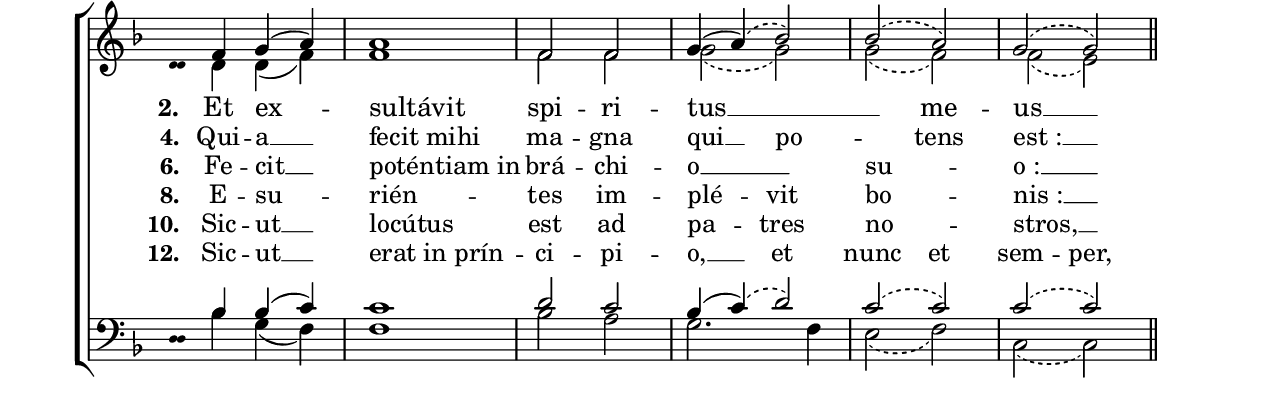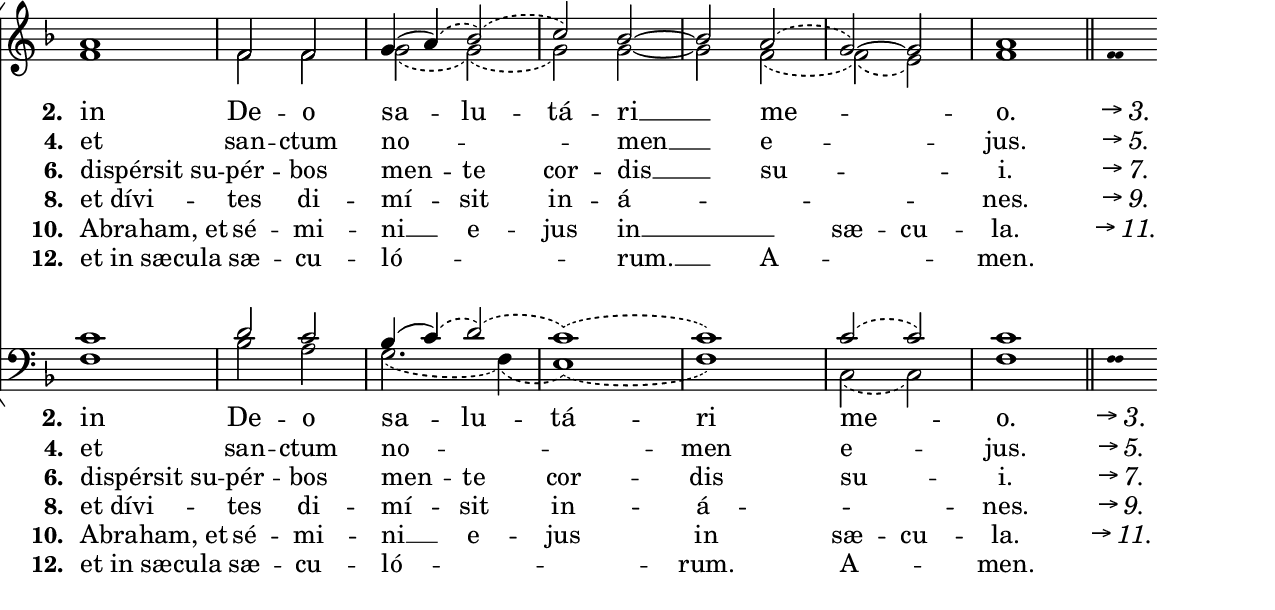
\header {
  %title = "Magnificat 1 D2 - Falso Bordone"
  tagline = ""
  composer = "SMC"
}
\include "lilypond-book-preamble.ly"

#(set-default-paper-size "letter")

stemOn = {
  \revert Staff.Stem #'transparent
  \revert Staff.Flag #'transparent
  \revert Voice.Stem #'length
}

stemOff = {
  \override Staff.Stem #'transparent = ##t
  \override Staff.Flag #'transparent = ##t
  \override Voice.Stem #'length = #0
}

\layout {
  \context {
    \Score
    \omit BarNumber
  }
}

global = {
  \key f \major
  \time 4/4
}

sopMusic = \relative c' {
  \relative c' { \stemOff \new CueVoice { d4 } \stemOn }
  f g( a) | a1 | f2 f | g4( 
  \slurDashed
  a )(
  \set melismaBusyProperties = #'()
  bes2) | bes( a) | g( g) \bar "||"
  a1 | f2 f | 
  \slurSolid \unset melismaBusyProperties
  g4(\slurDashed a)(
  \set melismaBusyProperties = #'()
  bes2)( c) bes~ | bes a( g) ~ g | a1 \bar "||"
  \relative c' { \stemOff \new CueVoice { f4 } }
}
sopWords = \lyricmode {

}

altoMusic = \relative c' {
  \relative c' { \stemOff \new CueVoice { d4 } \stemOn }
  d d( f) | f1 | f2 f2 |
  \set melismaBusyProperties = #'()
  \slurDashed
  g2( g) | g2( f) | f( e) \bar "||"
  f1 | f2 f | g2( g)( | g) g ~ | g f( | f)( e) | f1 \bar "||"
  \relative c' { \stemOff \new CueVoice { f4 } }
}

tenorMusic = \relative c' {
  \relative c { \stemOff \new CueVoice { d4 } \stemOn }
  bes bes( c) | c1 | d2 c | bes4(
  \set melismaBusyProperties = #'()
  \slurDashed
  c)( d2) | c( c) | c( c) \bar "||"
  \slurSolid
  c1 | d2 c | bes4(\slurDashed c)( d2)( c1)( c) | c2( c2) | c1 \bar "||"
  \relative c { \stemOff \new CueVoice { f4 } }
}

bassMusic = \relative c' {
  \relative c { \stemOff \new CueVoice { d4 } \stemOn }
  bes g( f) | f1 | bes2 a | g2. f4 |
  \set melismaBusyProperties = #'()
  \slurDashed
  e2( f) | c2( c2) \bar "||"
  f1 | bes2 a | g2.( f4)( e1)( f) | c2( c) | f1 \bar "||" 
  \relative c { \stemOff \new CueVoice { f4 } }
}

hiddenMusic = \relative c' {
\hideNotes
  \repeat unfold 6 { \skip1 } 
  \unset melismaBusyProperties
  f1 | bes2 a | g4( g) f2 e1 f | c2 c | f1 \bar "||" 
  f4
\unHideNotes
}

hiddenMusicII = {
  \hideNotes
  \repeat unfold 6 { \skip1 }
  \repeat unfold 7 { \skip1 }
  f4
  \unHideNotes
}

hiddenWords = \lyricmode {
  \markup\italic"→ 3."
}
hiddenWordsII = \lyricmode {
  \markup\italic"→ 5."
}
hiddenWordsIII = \lyricmode {
  \markup\italic"→ 7."
}
hiddenWordsIV = \lyricmode {
  \markup\italic"→ 9."
}
hiddenWordsV = \lyricmode {
  \markup\italic"→ 11."
}

altoWords = \lyricmode {
%  \override StanzaNumber #'font-name = #"Garamond Premier Pro"
%  \override LyricText #'font-name = #"Garamond Premier Pro"
  \set fontSize = #0.5
  \set stanza = #"2. "
  %\set vocalName = "2. "
  %\set shortVocalName = "2. "
  Et ex --
  \once \override LyricText #'self-alignment-X = #LEFT
  sultávit | spi -- ri -- tus __ _ _ me -- us __ _
  \set stanza = #"2. "
  \once \override LyricText #'self-alignment-X = #LEFT
  in | De -- o | sa -- lu -- tá -- ri __ _ me -- _ _ o.
}
altoWordsII = \lyricmode {
%  \override StanzaNumber #'font-name = #"Garamond Premier Pro"
%  \override LyricText #'font-name = #"Garamond Premier Pro"
  \set stanza = #"4. "
  Qui -- a __
  \once \override LyricText #'self-alignment-X = #LEFT
  fecit_mihi | ma -- gna | qui __ po -- _ tens | est_: __ _ |
  \set stanza = #"4. "
  \once \override LyricText #'self-alignment-X = #LEFT
  et | san -- ctum | no -- _ _ men __ _ e -- _ _ jus.
}
altoWordsIII = \lyricmode {
%  \override StanzaNumber #'font-name = #"Garamond Premier Pro"
%  \override LyricText #'font-name = #"Garamond Premier Pro"
  \set stanza = #"6. "
  Fe -- cit __ |
  \once \override LyricText #'self-alignment-X = #LEFT
  poténtiam_in | brá -- chi -- o __ _ | su -- _ o_: __ _ |
  \set stanza = #"6. "
  \once \override LyricText #'self-alignment-X = #LEFT
  dispérsit_su -- pér -- bos | men -- te | cor -- dis __ _ su -- _ _ | i.
}
altoWordsIV = \lyricmode {
%  \override StanzaNumber #'font-name = #"Garamond Premier Pro"
%  \override LyricText #'font-name = #"Garamond Premier Pro"
  \set stanza = #"8. "
  E -- su --
  \once \override LyricText #'self-alignment-X = #LEFT
  rién -- tes im -- plé -- vit | bo -- _ nis_: __ _ |
  \set stanza = #"8. "
  \once \override LyricText #'self-alignment-X = #LEFT
  et_dívi -- tes di -- mí -- sit in -- á -- _ _ _ _ | nes.
}
altoWordsV = \lyricmode {
%  \override StanzaNumber #'font-name = #"Garamond Premier Pro"
%  \override LyricText #'font-name = #"Garamond Premier Pro"
  \set stanza = #"10. "
  Sic -- ut __ |
  \once \override LyricText #'self-alignment-X = #LEFT
  locútus | est ad | pa -- tres | no -- _ stros, __ _ |
  \set stanza = #"10. "
  \once \override LyricText #'self-alignment-X = #LEFT
  Abraham,_et | sé -- mi -- ni __ e -- jus in __ _ _ | sæ -- cu -- | la.
}
altoWordsVI = \lyricmode {
%  \override StanzaNumber #'font-name = #"Garamond Premier Pro"
%  \override LyricText #'font-name = #"Garamond Premier Pro"
  \set stanza = #"12. "
  Sic -- ut __ |
  \once \override LyricText #'self-alignment-X = #LEFT
  erat_in_prín -- ci -- pi -- o, __ et | nunc et | sem -- per, |
  \set stanza = #"12. "
  \once \override LyricText #'self-alignment-X = #LEFT
  et_in_sæcula | sæ -- cu -- | ló -- _ _ rum. __ _ A -- _ _ | men.
}

bassWords = \lyricmode {
%  \override StanzaNumber #'font-name = #"Garamond Premier Pro"
%  \override LyricText #'font-name = #"Garamond Premier Pro"
  \set fontSize = #0.5
  \set stanza = #"2. "
  %\set vocalName = "2. "
  %\set shortVocalName = "2. "
%  Et ex --
%  \once \override LyricText #'self-alignment-X = #LEFT
%  sultávit | spi -- ri -- tus __ _ _ me -- us __ _
%  \set stanza = #"2. "
  \once \override LyricText #'self-alignment-X = #LEFT
  in | De -- o | sa -- lu -- tá -- ri | me -- _ o.
  \markup\italic"→ 3."
}
bassWordsII = \lyricmode {
%  \override StanzaNumber #'font-name = #"Garamond Premier Pro"
%  \override LyricText #'font-name = #"Garamond Premier Pro"
  \set stanza = #"4. "
%  Qui -- a __
%  \once \override LyricText #'self-alignment-X = #LEFT
%  fecit_mihi | ma -- gna | qui __ po -- _ | tens est_: __ _ |
%  \set stanza = #"4. "
  \once \override LyricText #'self-alignment-X = #LEFT
  et | san -- ctum | no -- _ _ men | e -- _ jus.
  \markup\italic"→ 5."
}
bassWordsIII = \lyricmode {
%  \override StanzaNumber #'font-name = #"Garamond Premier Pro"
%  \override LyricText #'font-name = #"Garamond Premier Pro"
  \set stanza = #"6. "
%  Fe -- cit __ |
%  \once \override LyricText #'self-alignment-X = #LEFT
%  poténtiam_in | brá -- chi -- o __ _ | su -- _ o_: __ _ |
%  \set stanza = #"6. "
  \once \override LyricText #'self-alignment-X = #LEFT
  dispérsit_su -- pér -- bos | men -- te | cor -- dis | su -- _ | i.
  \markup\italic"→ 7."
}
bassWordsIV = \lyricmode {
%  \override StanzaNumber #'font-name = #"Garamond Premier Pro"
%  \override LyricText #'font-name = #"Garamond Premier Pro"
  \set stanza = #"8. "
%  E -- su --
%  \once \override LyricText #'self-alignment-X = #LEFT
%  rién -- tes im -- plé -- vit | bo -- _ nis_: __ _ |
%  \set stanza = #"8. "
  \once \override LyricText #'self-alignment-X = #LEFT
  et_dívi -- tes di -- mí -- sit in -- á -- _ _ | nes.
  \markup\italic"→ 9."
}
bassWordsV = \lyricmode {
%  \override StanzaNumber #'font-name = #"Garamond Premier Pro"
%  \override LyricText #'font-name = #"Garamond Premier Pro"
  \set stanza = #"10. "
%  Sic -- ut __ |
%  \once \override LyricText #'self-alignment-X = #LEFT
%  locútus | est ad | pa -- tres | no -- _ stros, __ _ |
%  \set stanza = #"10. "
  \once \override LyricText #'self-alignment-X = #LEFT
  Abraham,_et | sé -- mi -- ni __ e -- jus in | sæ -- cu -- | la.
  \markup\italic"→ 11."
}
bassWordsVI = \lyricmode {
%  \override StanzaNumber #'font-name = #"Garamond Premier Pro"
%  \override LyricText #'font-name = #"Garamond Premier Pro"
  \set stanza = #"12. "
%  Sic -- ut __ |
%  \once \override LyricText #'self-alignment-X = #LEFT
%  erat_in_prín -- ci -- pi -- o, __ et | nunc et | sem -- per, |
%  \set stanza = #"12. "
  \once \override LyricText #'self-alignment-X = #LEFT
  et_in_sæcula | sæ -- cu -- | ló -- _ _ rum. | A -- _ | men.
}

\score {
  \new ChoirStaff <<
    %\new Lyrics = "sopranos"
    \new Staff = "women" <<
      \new Voice = "sopranos"{
        \voiceOne
        << \global \sopMusic >>
      }
      \new Voice = "altos" {
        \voiceTwo
        << \global \altoMusic >>
      }
      \new Voice = "hiddenII" {
        \voiceThree
        << \global \hiddenMusicII >>
      }
    >>
    
    \new Lyrics = "altos"
    \new Lyrics = "altosII"
    \new Lyrics = "altosIII"
    \new Lyrics = "altosIV"
    \new Lyrics = "altosV"
    \new Lyrics = "altosVI"

    \new Staff = "men" <<
      \clef bass
      \new Voice = "tenors" {
        \voiceThree
        << \global \tenorMusic >>
      }
      \new Voice = "bass"{
        \voiceFour
        << \global \bassMusic >>
      }
      \new Voice = "hidden" {
        \voiceThree
        \override Slur #'transparent = ##t
        << \global \hiddenMusic >>
      }
    >>
    \new Lyrics = "bass"
    \new Lyrics = "bassII"
    \new Lyrics = "bassIII"
    \new Lyrics = "bassIV"
    \new Lyrics = "bassV"
    \new Lyrics = "bassVI"
    
    \context Lyrics = "altos" \lyricsto "sopranos" \altoWords
    \context Lyrics = "altos" \lyricsto "hiddenII" \hiddenWords
    \context Lyrics = "altosII" \lyricsto "sopranos" \altoWordsII
    \context Lyrics = "altosII" \lyricsto "hiddenII" \hiddenWordsII
    \context Lyrics = "altosIII" \lyricsto "sopranos" \altoWordsIII
    \context Lyrics = "altosIII" \lyricsto "hiddenII" \hiddenWordsIII
    \context Lyrics = "altosIV" \lyricsto "sopranos" \altoWordsIV
    \context Lyrics = "altosIV" \lyricsto "hiddenII" \hiddenWordsIV
    \context Lyrics = "altosV" \lyricsto "sopranos" \altoWordsV
    \context Lyrics = "altosV" \lyricsto "hiddenII" \hiddenWordsV
    \context Lyrics = "altosVI" \lyricsto "sopranos" \altoWordsVI

    \context Lyrics = "bass" \lyricsto "hidden" \bassWords
    \context Lyrics = "bassII" \lyricsto "hidden" \bassWordsII
    \context Lyrics = "bassIII" \lyricsto "hidden" \bassWordsIII
    \context Lyrics = "bassIV" \lyricsto "hidden" \bassWordsIV
    \context Lyrics = "bassV" \lyricsto "hidden" \bassWordsV
    \context Lyrics = "bassVI" \lyricsto "hidden" \bassWordsVI
  >>
  \layout {
    \context {
      \Staff
      \remove "Time_signature_engraver"
    }
  }
}
